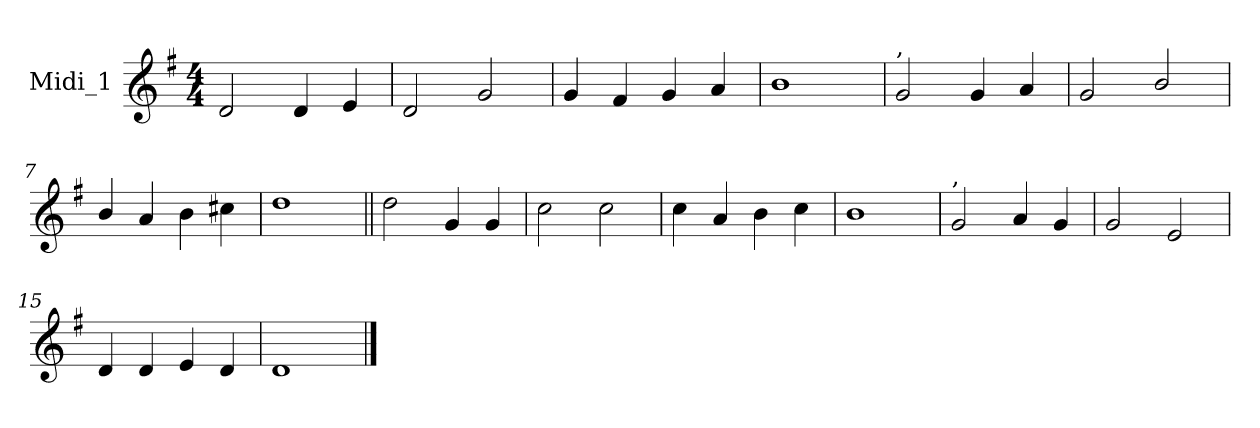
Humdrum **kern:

**kern
*part1
*staff1
*I"Midi_1
*clefG2
*k[f#]
*G:
*M4/4
=1
2d
4d
4e
=2
2d
2g
=3
4g
4f#
4g
4a
=4
1b
=5
!LO:TX:a:t=,
2g
4g
4a
!!LO:LB:g=z
=6
2g
2b/
=7
4b/
4a/
4b
4cc#X
=8
1dd
=9||
2dd
4g
4g
=10
2cc
2cc
!!LO:LB:g=z
=11
4cc
4a
4b
4cc
=12
1b
=13
!LO:TX:a:t=,
2g
4a
4g
=14
2g
2e
=15
4d
4d
4e
4d
=16
1d
==
*-
